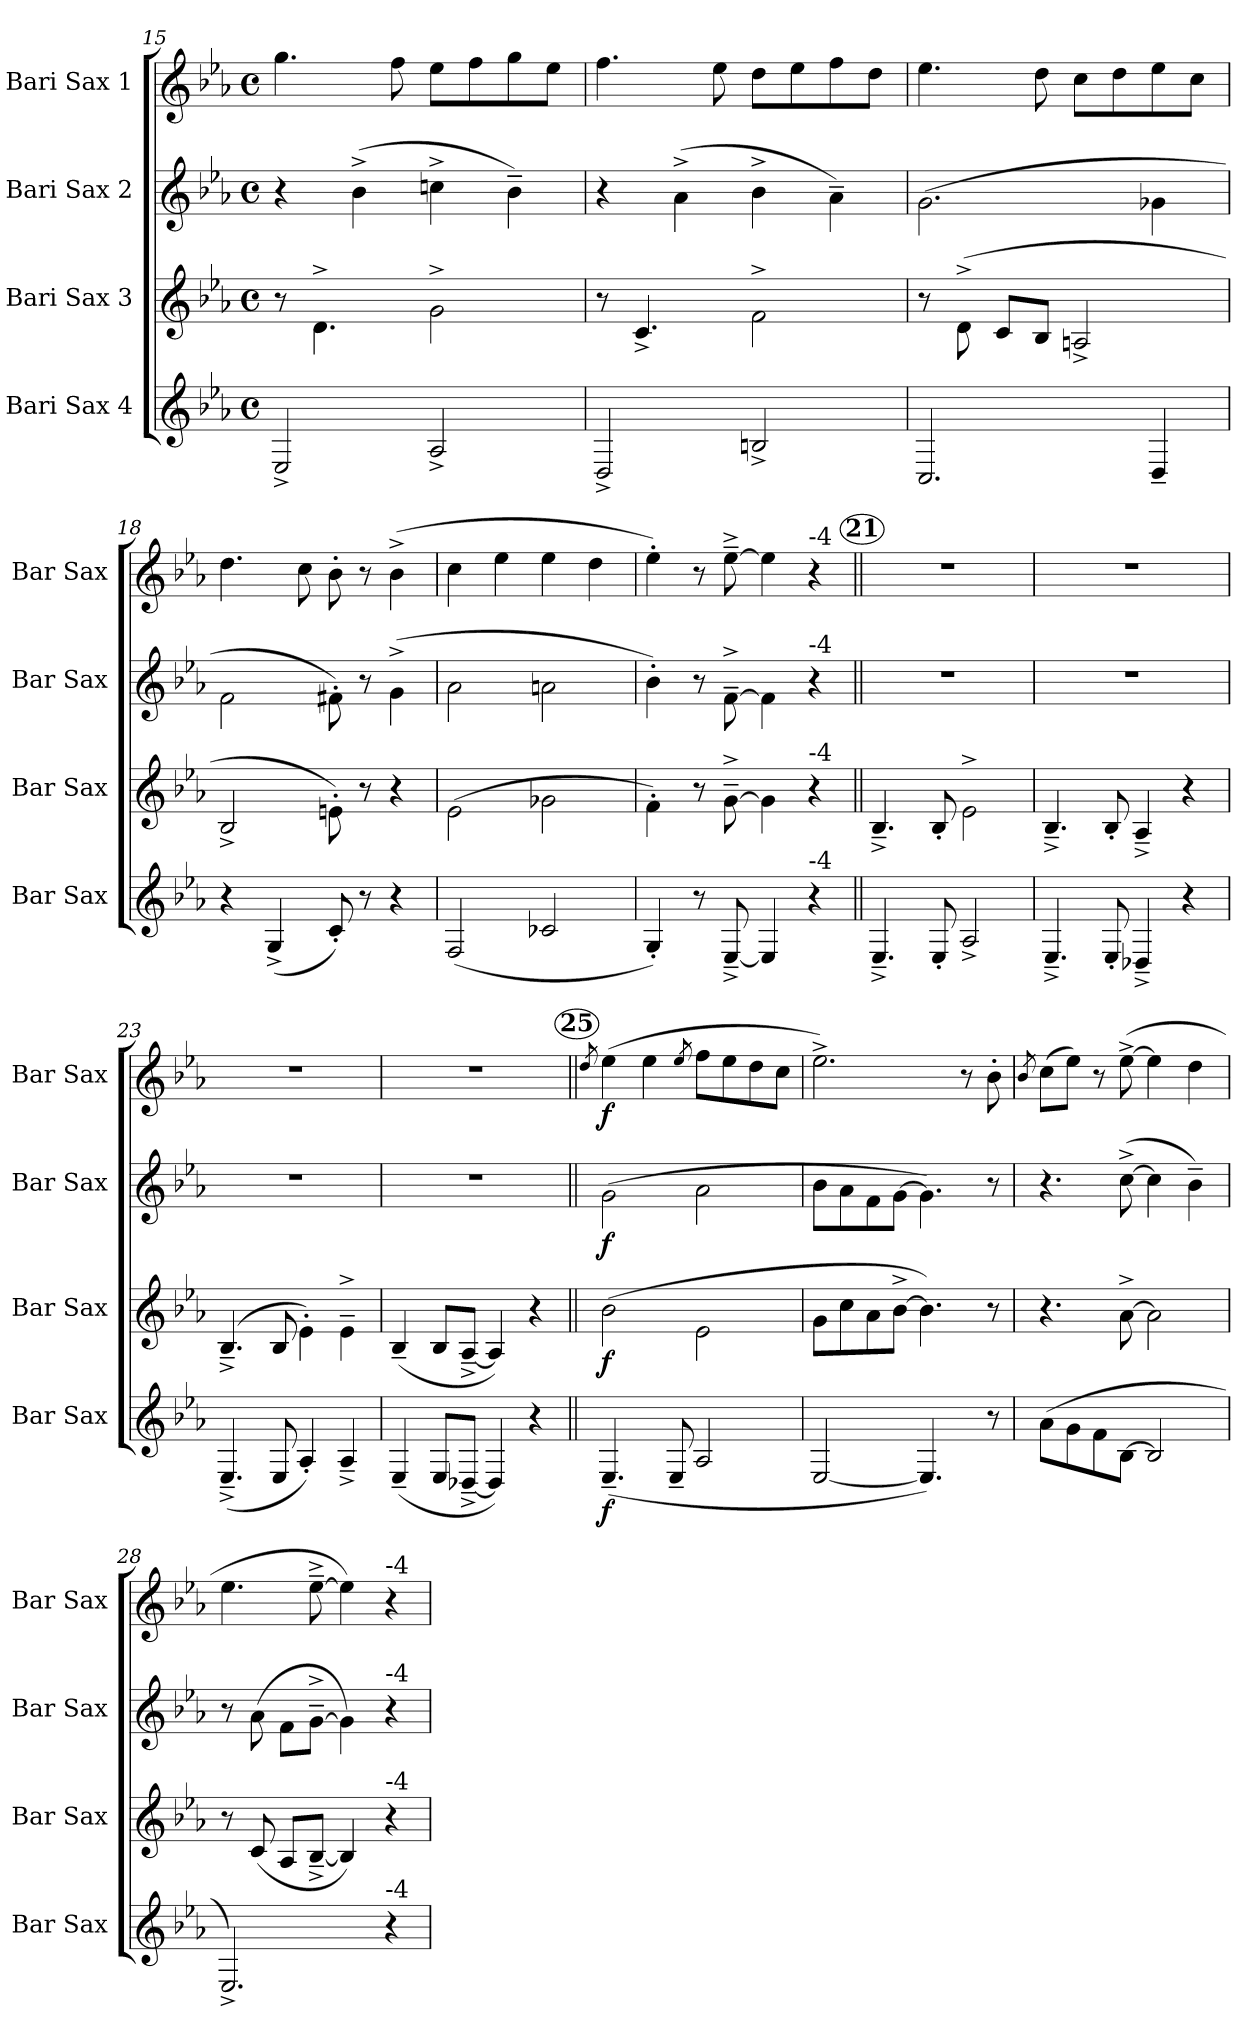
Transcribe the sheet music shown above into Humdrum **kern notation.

**kern	**dynam	**kern	**dynam	**kern	**dynam	**kern	**dynam
*part4	*part4	*part3	*part3	*part2	*part2	*part1	*part1
*staff4	*staff4	*staff3	*staff3	*staff2	*staff2	*staff1	*staff1
*I"Bari Sax 4	*	*I"Bari Sax 3	*	*I"Bari Sax 2	*	*I"Bari Sax 1	*
*I'Bar Sax	*	*I'Bar Sax	*	*I'Bar Sax	*	*I'Bar Sax	*
*clefG2	*	*clefG2	*	*clefG2	*	*clefG2	*
*ITrd12c21	*	*ITrd12c21	*	*ITrd12c21	*	*ITrd12c21	*
*k[b-e-a-]	*	*k[b-e-a-]	*	*k[b-e-a-]	*	*k[b-e-a-]	*
*E-:	*	*E-:	*	*E-:	*	*E-:	*
*M4/4	*	*M4/4	*	*M4/4	*	*M4/4	*
*met(c)	*	*met(c)	*	*met(c)	*	*met(c)	*
=15	=15	=15	=15	=15	=15	=15	=15
2EE-^</	.	8r	.	4r	.	4.g\	.
.	.	4.D^>\	.	.	.	.	.
.	.	.	.	(>4B-^>\	.	.	.
.	.	.	.	.	.	8f\	.
2AA-^</	.	2G^>\	.	4cn^>\	.	8e-\L	.
.	.	.	.	.	.	8f\	.
.	.	.	.	4B-~>\)	.	8g\	.
.	.	.	.	.	.	8e-\J	.
=16	=16	=16	=16	=16	=16	=16	=16
2DD^</	.	8r	.	4r	.	4.f\	.
.	.	4.C^</	.	.	.	.	.
.	.	.	.	(>4A-^>\	.	.	.
.	.	.	.	.	.	8e-\	.
2BBn^</	.	2F^>\	.	4B-^>\	.	8d\L	.
.	.	.	.	.	.	8e-\	.
.	.	.	.	4A-~>\)	.	8f\	.
.	.	.	.	.	.	8d\J	.
=17	=17	=17	=17	=17	=17	=17	=17
2.CC/	.	8r	.	(>2.G\	.	4.e-\	.
.	.	(>8D^>\	.	.	.	.	.
.	.	8C/L	.	.	.	.	.
.	.	8BB-/J	.	.	.	8d\	.
.	.	2AAn^</	.	.	.	8c\L	.
.	.	.	.	.	.	8d\	.
4DD~</	.	.	.	4G-X\	.	8e-\	.
.	.	.	.	.	.	8c\J	.
=18	=18	=18	=18	=18	=18	=18	=18
4r	.	2BB-^</	.	2F\	.	4.d\	.
(<4GG^</	.	.	.	.	.	.	.
.	.	.	.	.	.	8c\	.
8C'</)	.	8En'>\)	.	8F#X'>\)	.	8B-'>\	.
8r	.	8r	.	8r	.	8r	.
4r	.	4r	.	(>4G^>\	.	(>4B-^>\	.
=19	=19	=19	=19	=19	=19	=19	=19
(<2FF/	.	(>2E-i\	.	2A-\	.	4c\	.
.	.	.	.	.	.	4e-\	.
2C-X/	.	2G-X\	.	2An\	.	4e-\	.
.	.	.	.	.	.	4d\	.
=20	=20	=20	=20	=20	=20	=20	=20
4GG'</)	.	4F'>\)	.	4B-'>\)	.	4e-'>\)	.
8r	.	8r	.	8r	.	8r	.
[8EE-^<~</	.	[8G^>~>\	.	[8F^>~>\	.	[8e-^>~>\	.
4EE-/]	.	4G\]	.	4F\]	.	4e-\]	.
!	!	!	!	!	!	!LO:TX:a:t=-4	!
!	!	!	!	!LO:TX:a:t=-4	!	!	!
!	!	!LO:TX:a:t=-4	!	!	!	!	!
!LO:TX:a:t=-4	!	!	!	!	!	!	!
4r	.	4r	.	4r	.	4r	.
!!LO:PB:g=z
!!LO:REH:place=s1:a:enc=circle:fs=12:t=21
=21||	=21||	=21||	=21||	=21||	=21||	=21||	=21||
4.EE-^<~</	.	4.BB-^<~</	.	1r	.	1r	.
8EE-'</	.	8BB-'</	.	.	.	.	.
2AA-^</	.	2E-^>\	.	.	.	.	.
=22	=22	=22	=22	=22	=22	=22	=22
4.EE-^<~</	.	4.BB-^<~</	.	1r	.	1r	.
8EE-'</	.	8BB-'</	.	.	.	.	.
4DD-X^<~</	.	4AA-^<~</	.	.	.	.	.
4r	.	4r	.	.	.	.	.
=23	=23	=23	=23	=23	=23	=23	=23
(<4.EE-^<~</	.	(>4.BB-^<~</	.	1r	.	1r	.
8EE-/	.	8BB-/	.	.	.	.	.
4AA-'</)	.	4E-'>\)	.	.	.	.	.
4AA-^<~</	.	4E-^>~>\	.	.	.	.	.
=24	=24	=24	=24	=24	=24	=24	=24
(<4EE-~</	.	(<4BB-~</	.	1r	.	1r	.
8EE-/L	.	8BB-/L	.	.	.	.	.
[8DD-X^<~</J	.	[8AA-^<~</J	.	.	.	.	.
4DD-/])	.	4AA-/])	.	.	.	.	.
4r	.	4r	.	.	.	.	.
!!LO:REH:place=s1:a:enc=circle:fs=12:t=25
=25||	=25||	=25||	=25||	=25||	=25||	=25||	=25||
.	.	.	.	.	.	8qd/	.
!	!LO:DY:b	!	!LO:DY:b	!	!LO:DY:b	!	!LO:DY:b
(<4.EE-~</	f	(>2B-\	f	(>2G\	f	(>4e-\	f
.	.	.	.	.	.	4e-\	.
8EE-~</	.	.	.	.	.	.	.
.	.	.	.	.	.	8qe-/	.
2AA-/	.	2E-\	.	2A-\	.	8f\L	.
.	.	.	.	.	.	8e-\	.
.	.	.	.	.	.	8d\	.
.	.	.	.	.	.	8c\J	.
=26	=26	=26	=26	=26	=26	=26	=26
[2EE-/	.	8G\L	.	8B-\L	.	2.e-^>\)	.
.	.	8c\	.	8A-\	.	.	.
.	.	8A-\	.	8F\	.	.	.
.	.	[8B-^>\J	.	[8G\J	.	.	.
4.EE-/])	.	4.B-\])	.	4.G\])	.	.	.
.	.	.	.	.	.	8r	.
8r	.	8r	.	8r	.	8B-'>\	.
=27	=27	=27	=27	=27	=27	=27	=27
.	.	.	.	.	.	8qB-/	.
(>8A-\L	.	4.r	.	4.r	.	(>8c\L	.
8G\	.	.	.	.	.	8e-\J)	.
8F\	.	.	.	.	.	8r	.
[8BB-\J	.	[8A-^>\	.	(>[8c^>\	.	(>[8e-^>\	.
2BB-/]	.	2A-\]	.	4c\]	.	4e-\]	.
.	.	.	.	4B-~>\)	.	4d\	.
=28	=28	=28	=28	=28	=28	=28	=28
2.EE-^</)	.	8r	.	8r	.	4.e-\	.
.	.	(8C/	.	(>8A-\	.	.	.
.	.	8AA-/L	.	8F\L	.	.	.
.	.	[8BB-^<~</J	.	[8G^>~>\J	.	[8e-^>~>\	.
.	.	4BB-/])	.	4G\])	.	4e-\])	.
!	!	!	!	!	!	!LO:TX:a:t=-4	!
!	!	!	!	!LO:TX:a:t=-4	!	!	!
!	!	!LO:TX:a:t=-4	!	!	!	!	!
!LO:TX:a:t=-4	!	!	!	!	!	!	!
4r	.	4r	.	4r	.	4r	.
=	=	=	=	=	=	=	=
*-	*-	*-	*-	*-	*-	*-	*-
